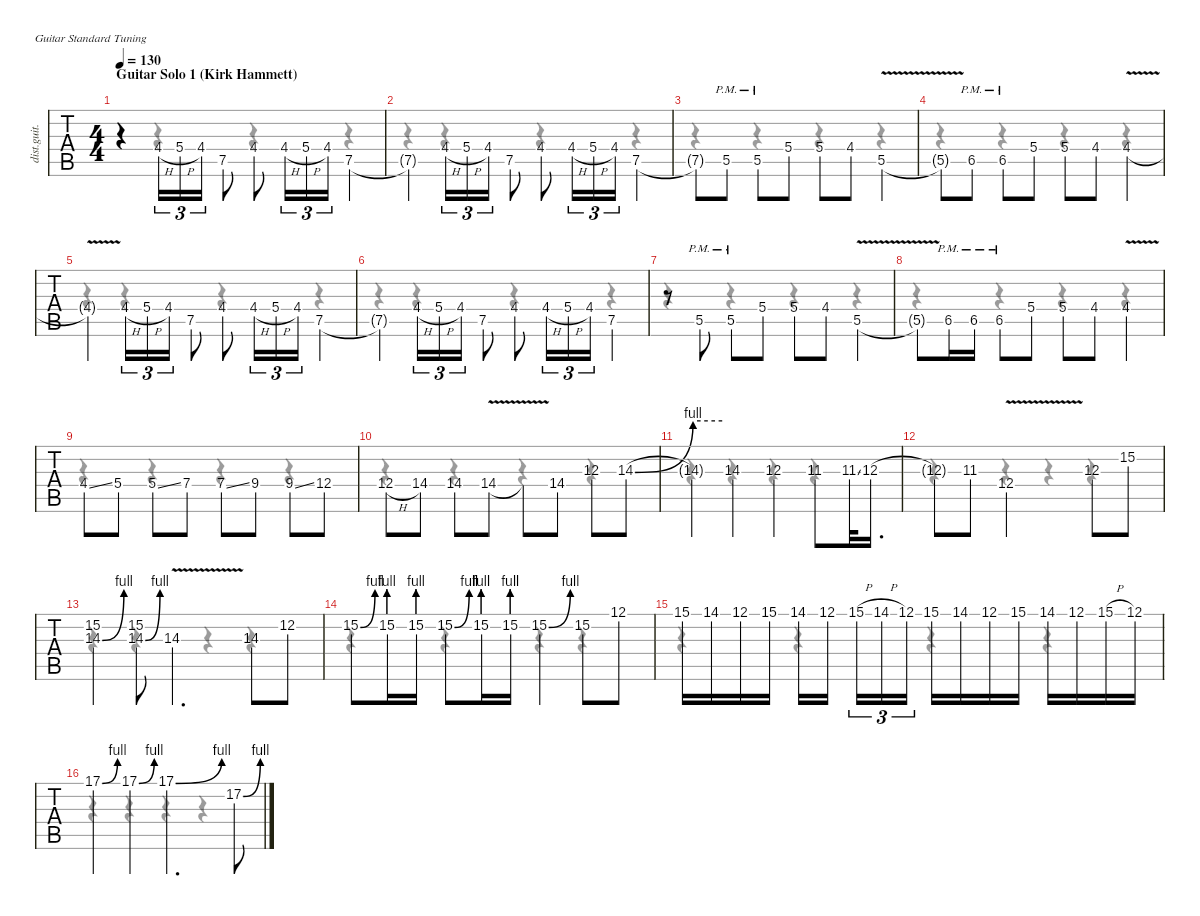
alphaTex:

\defaultSystemsLayout 4
\hideDynamics
\bracketExtendMode nobrackets
\track ("Kirk Hammett - Lead Guitar" "dist.guit.") {instrument distortionguitar}
\staff {tabs}
\tuning (E4 B3 G3 D3 A2 E2)
\voice
\ts (4 4)
\section ("" "Guitar Solo 1 (Kirk Hammett)")
\tempo 130
\clef g2
\ks c
r.4{dy f beam Up} 4.4{h acc #}.16{tu (3 2) beam Up} 5.4{h}.16{tu (3 2) beam Up} 4.4{acc #}.16{tu (3 2) beam Up} 7.5.8{beam Up} 4.4{ac st acc #}.8{dy p beam Up} 4.4{h acc #}.16{tu (3 2) dy f beam Up} 5.4{h}.16{tu (3 2) beam Up} 4.4{acc #}.16{tu (3 2) beam Up} 7.5.4{beam Up} |
7.5{t}.4{beam Up} 4.4{h acc #}.16{tu (3 2) beam Up} 5.4{h}.16{tu (3 2) beam Up} 4.4{acc #}.16{tu (3 2) beam Up} 7.5.8{beam Up} 4.4{ac st acc #}.8{dy p beam Up} 4.4{h acc #}.16{tu (3 2) dy f beam Up} 5.4{h}.16{tu (3 2) beam Up} 4.4{acc #}.16{tu (3 2) beam Up} 7.5.4{beam Up} |
7.5{t}.8{beam Up} 5.5{pm}.8{beam Up} 5.5{pm}.8{beam Up} 5.4.8{beam Up} 5.4.8{beam Up} 4.4{acc #}.8{beam Up} 5.5{v}.4{beam Up} |
5.5{v t}.8{beam Up} 6.5{pm acc #}.8{beam Up} 6.5{pm acc #}.8{beam Up} 5.4.8{beam Up} 5.4.8{beam Up} 4.4{acc #}.8{beam Up} 4.4{v acc #}.4{beam Up} |
4.4{v t acc #}.4{beam Up} 4.4{h acc #}.16{tu (3 2) beam Up} 5.4{h}.16{tu (3 2) beam Up} 4.4{acc #}.16{tu (3 2) beam Up} 7.5.8{beam Up} 4.4{ac st acc #}.8{dy p beam Up} 4.4{h acc #}.16{tu (3 2) dy f beam Up} 5.4{h}.16{tu (3 2) beam Up} 4.4{acc #}.16{tu (3 2) beam Up} 7.5.4{beam Up} |
7.5{t}.4{beam Up} 4.4{h acc #}.16{tu (3 2) beam Up} 5.4{h}.16{tu (3 2) beam Up} 4.4{acc #}.16{tu (3 2) beam Up} 7.5.8{beam Up} 4.4{ac st acc #}.8{dy p beam Up} 4.4{h acc #}.16{tu (3 2) dy f beam Up} 5.4{h}.16{tu (3 2) beam Up} 4.4{acc #}.16{tu (3 2) beam Up} 7.5.4{beam Up} |
r.8{beam Up} 5.5{pm}.8{beam Up} 5.5{pm}.8{beam Up} 5.4.8{beam Up} 5.4.8{beam Up} 4.4{acc #}.8{beam Up} 5.5{v}.4{beam Up} |
5.5{v t}.8{beam Up} 6.5{pm acc #}.16{beam Up} 6.5{pm acc #}.16{beam Up} 6.5{pm acc #}.8{beam Up} 5.4.8{beam Up} 5.4.8{beam Up} 4.4{acc #}.8{beam Up} 4.4{v acc #}.4{beam Up} |
4.4{ss acc #}.8{beam Up} 5.4.8{beam Up} 5.4{ss}.8{beam Up} 7.4.8{beam Up} 7.4{ss}.8{beam Up} 9.4.8{beam Up} 9.4{ss}.8{beam Up} 12.4.8{beam Up} |
12.4{h}.8{beam Up} 14.4.8{beam Up} 14.4.8{beam Up} 14.4{v}.8{beam Up} 14.4{v t}.8{beam Up} 14.4.8{beam Up} 12.3.8{beam Up} 14.3{be (bend 0 0 60 4)}.8{beam Up} |
14.3{be (hold 0 4 60 4) t}.4{beam Up} 14.3.4{beam Up} 12.3.4{beam Up} 11.3{acc #}.8{beam Up} 11.3{ss acc #}.32{beam Up} 12.3.16{d beam Up} |
12.3{t}.8{beam Up} 11.3{acc #}.8{beam Up} 12.4{v}.2{beam Up} 12.3.8{beam Up} 15.2.8{beam Up} |
(15.2 14.3{be (bend 0 0 15 4)}).4{beam Up} (15.2 14.3{be (bend 0 0 15 4)}).8{beam Up} 14.3{v}.4{d beam Up} 14.3.8{beam Up} 12.2.8{beam Up} |
15.2{be (bend 0 0 15 4)}.8{beam Up} 15.2{be (prebend 0 4 60 4)}.16{beam Up} 15.2{be (prebend 0 4 60 4)}.16{beam Up} 15.2{be (bend 0 0 15 4)}.8{beam Up} 15.2{be (prebend 0 4 60 4)}.16{beam Up} 15.2{be (prebend 0 4 60 4)}.16{beam Up} 15.2{be (bend 0 0 15 4)}.4{beam Up} 15.2{ac st}.8{dy p beam Up} 12.1{ac st}.8{beam Up} |
15.1.16{dy f beam Up} 14.1{acc #}.16{beam Up} 12.1.16{beam Up} 15.1.16{beam Up} 14.1{acc #}.16{beam Up} 12.1.16{beam Up} 15.1{h}.16{tu (3 2) beam Up} 14.1{h acc #}.16{tu (3 2) beam Up} 12.1.16{tu (3 2) beam Up} 15.1.16{beam Up} 14.1{acc #}.16{beam Up} 12.1.16{beam Up} 15.1.16{beam Up} 14.1{acc #}.16{beam Up} 12.1.16{beam Up} 15.1{h}.16{beam Up} 12.1.16{beam Up} |
17.1{be (bend 0 0 15 4)}.4{beam Up} 17.1{be (bend 0 0 15 4)}.4{beam Up} 17.1{be (bend 0 0 15 4)}.4{d beam Up} 17.2{be (bend 0 0 60 4)}.8{beam Up}
\voice
\clef g2
\ottava regular
\simile none
\ks c
r.4{dy mf beam Down} r.4{beam Down} r.4{beam Down} r.4{beam Down} |
r.4{beam Down} r.4{beam Down} r.4{beam Down} r.4{beam Down} |
r.4{beam Down} r.4{beam Down} r.4{beam Down} r.4{beam Down} |
r.4{beam Down} r.4{beam Down} r.4{beam Down} r.4{beam Down} |
r.4{beam Down} r.4{beam Down} r.4{beam Down} r.4{beam Down} |
r.4{beam Down} r.4{beam Down} r.4{beam Down} r.4{beam Down} |
r.4{beam Down} r.4{beam Down} r.4{beam Down} r.4{beam Down} |
r.4{beam Down} r.4{beam Down} r.4{beam Down} r.4{beam Down} |
r.4{beam Down} r.4{beam Down} r.4{beam Down} r.4{beam Down} |
r.4{beam Down} r.4{beam Down} r.4{beam Down} r.4{beam Down} |
r.4{beam Down} r.4{beam Down} r.4{beam Down} r.4{beam Down} |
r.4{beam Down} r.4{beam Down} r.4{beam Down} r.4{beam Down} |
r.4{beam Down} r.4{beam Down} r.4{beam Down} r.4{beam Down} |
r.4{beam Down} r.4{beam Down} r.4{beam Down} r.4{beam Down} |
r.4{beam Down} r.4{beam Down} r.4{beam Down} r.4{beam Down} |
r.4{beam Down} r.4{beam Down} r.4{beam Down} r.4{beam Down}
